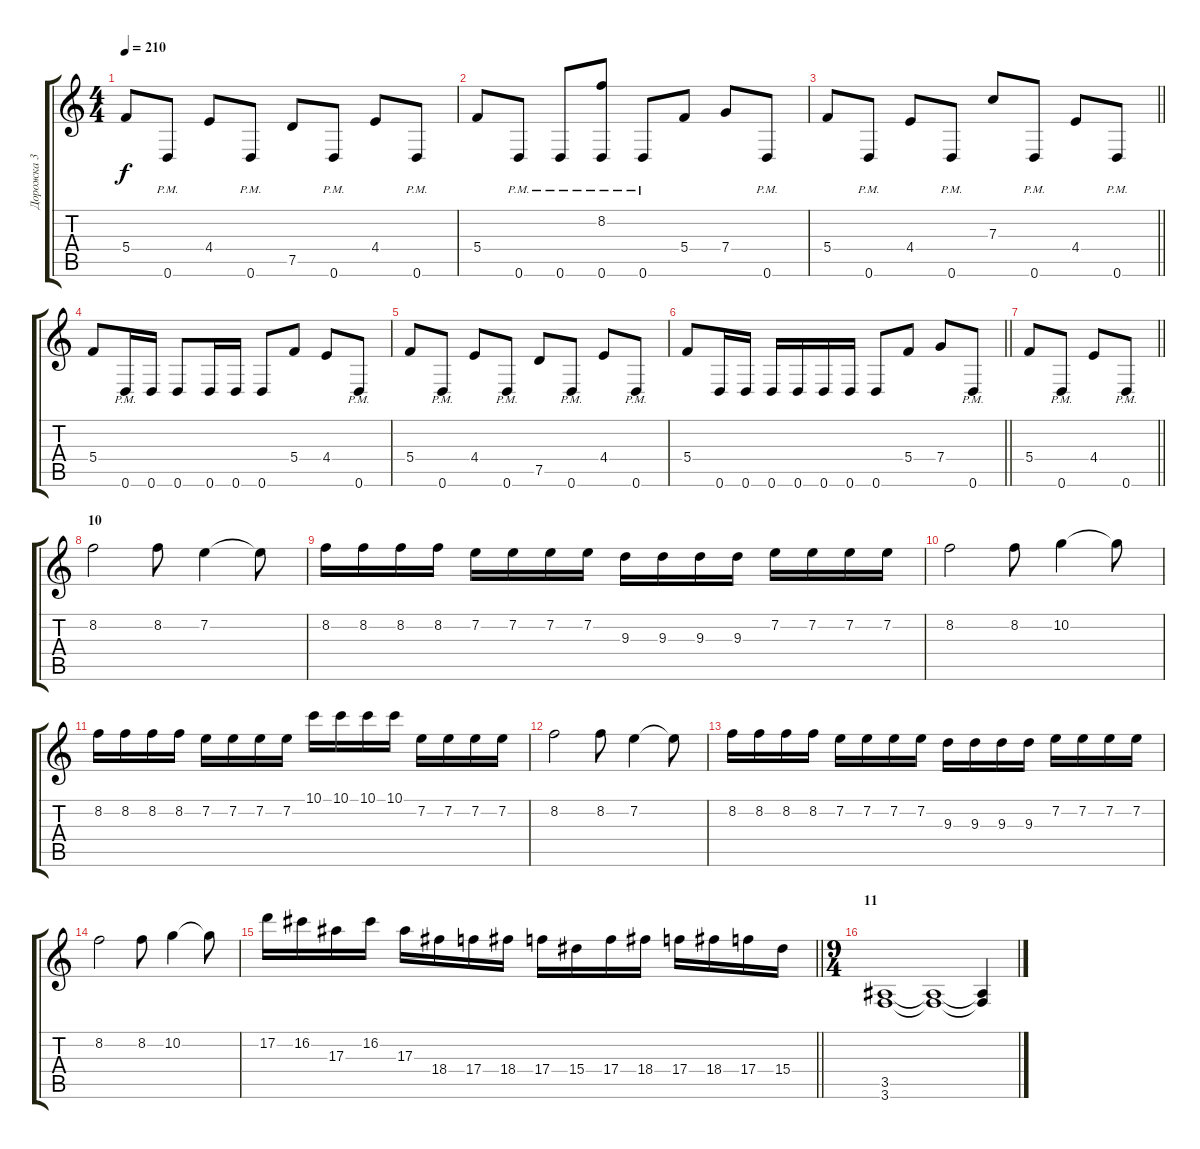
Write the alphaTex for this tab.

\track ("Дорожка 3" "Дорожка 3") {instrument distortionguitar}
\staff {score tabs}
\tuning (D4 A3 F3 C3 G2 D2) {hide}
\ts (4 4)
\tempo 210
\clef g2
\ks c
5.4.8{dy f} 0.6{pm}.8 4.4.8 0.6{pm}.8 7.5.8 0.6{pm}.8 4.4.8 0.6{pm}.8 |
5.4.8 0.6{pm}.8 0.6{pm}.8 (8.2{t} 0.6{pm}).8 0.6{pm}.8 5.4.8 7.4.8 0.6{pm}.8 |
\barLineRight lightlight
5.4.8 0.6{pm}.8 4.4.8 0.6{pm}.8 7.3.8 0.6{pm}.8 4.4.8 0.6{pm}.8 |
5.4.8 0.6{pm}.16 0.6.16 0.6.8 0.6.16 0.6.16 0.6.8 5.4.8 4.4.8 0.6{pm}.8 |
5.4.8 0.6{pm}.8 4.4.8 0.6{pm}.8 7.5.8 0.6{pm}.8 4.4.8 0.6{pm}.8 |
\barLineRight lightlight
5.4.8 0.6.16 0.6.16 0.6.16 0.6.16 0.6.16 0.6.16 0.6.8 5.4.8 7.4.8 0.6{pm}.8 |
\barLineRight lightlight
5.4.8 0.6{pm}.8 4.4.8 0.6{pm}.8 |
\section ("" "10")
8.2.2 8.2.8 7.2.4 7.2{t}.8 |
8.2.16 8.2.16 8.2.16 8.2.16 7.2.16 7.2.16 7.2.16 7.2.16 9.3.16 9.3.16 9.3.16 9.3.16 7.2.16 7.2.16 7.2.16 7.2.16 |
8.2.2 8.2.8 10.2.4 10.2{t}.8 |
8.2.16 8.2.16 8.2.16 8.2.16 7.2.16 7.2.16 7.2.16 7.2.16 10.1.16 10.1.16 10.1.16 10.1.16 7.2.16 7.2.16 7.2.16 7.2.16 |
8.2.2 8.2.8 7.2.4 7.2{t}.8 |
8.2.16 8.2.16 8.2.16 8.2.16 7.2.16 7.2.16 7.2.16 7.2.16 9.3.16 9.3.16 9.3.16 9.3.16 7.2.16 7.2.16 7.2.16 7.2.16 |
8.2.2 8.2.8 10.2.4 10.2{t}.8 |
\barLineRight lightlight
17.2.16 16.2.16 17.3.16 16.2.16 17.3.16 18.4.16 17.4.16 18.4.16 17.4.16 15.4.16 17.4.16 18.4.16 17.4.16 18.4.16 17.4.16 15.4.16 |
\ts (9 4)
\section ("" "11")
(3.5 3.6).1 (3.5{t} 3.6{t}).1 (3.5{t} 3.6{t}).4
